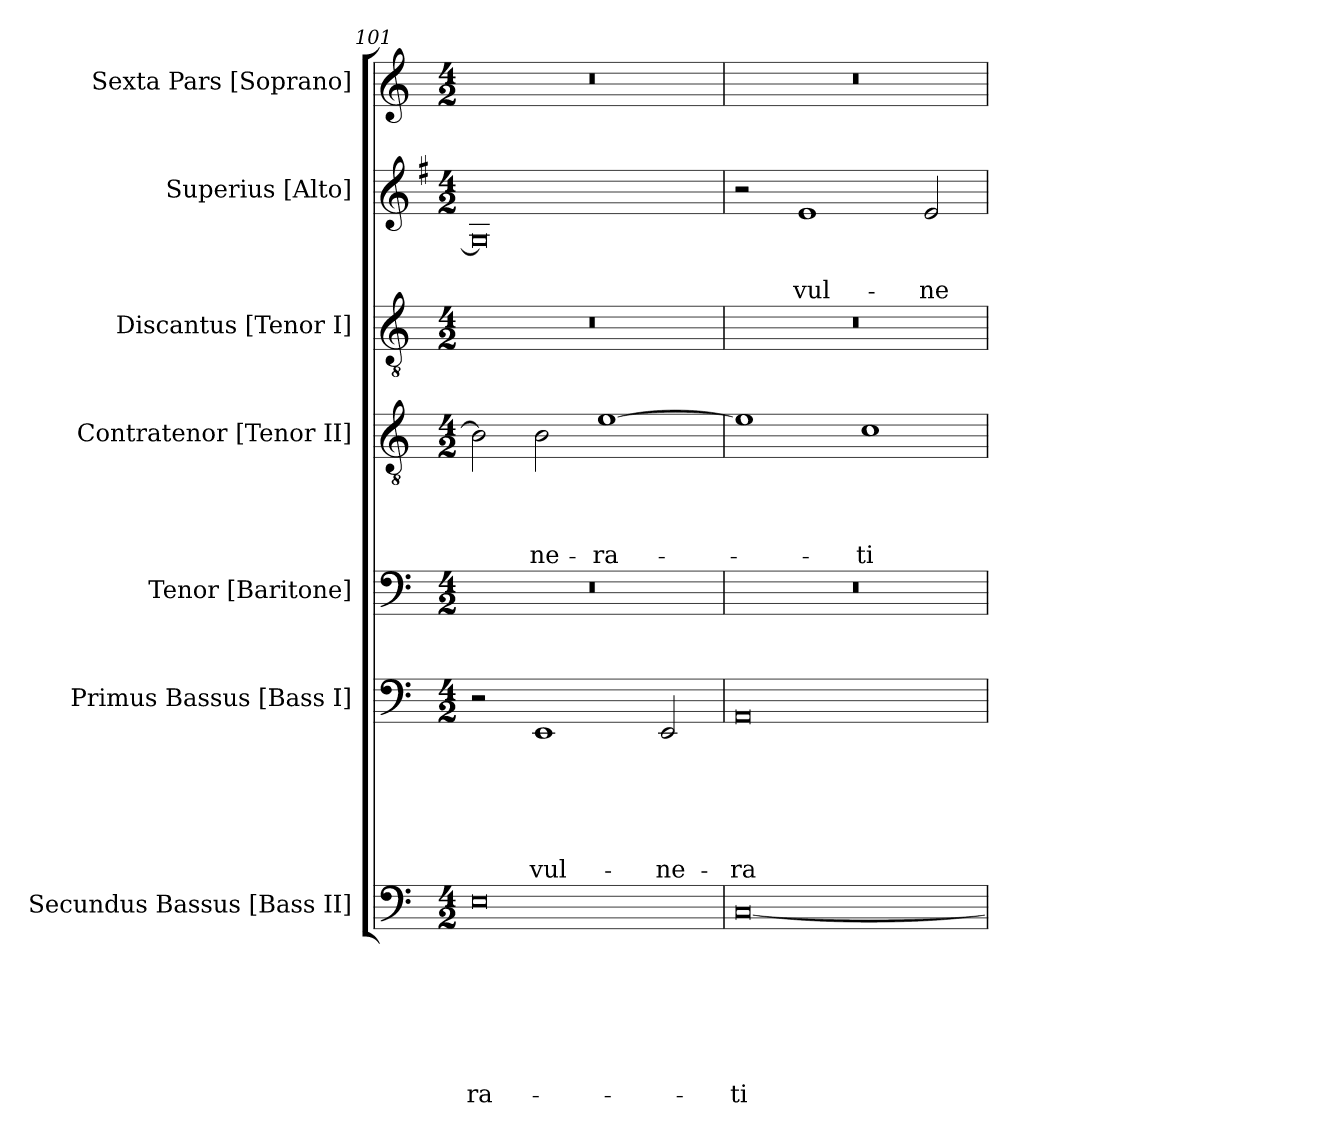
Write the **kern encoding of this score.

**kern	**text	**text	**text	**text	**text	**text	**text	**kern	**text	**text	**text	**text	**text	**text	**kern	**kern	**text	**text	**text	**text	**kern	**kern	**text	**text	**kern
*part7	*part7	*part7	*part7	*part7	*part7	*part7	*part7	*part6	*part6	*part6	*part6	*part6	*part6	*part6	*part5	*part4	*part4	*part4	*part4	*part4	*part3	*part2	*part2	*part2	*part1
*staff7	*staff7	*staff7	*staff7	*staff7	*staff7	*staff7	*staff7	*staff6	*staff6	*staff6	*staff6	*staff6	*staff6	*staff6	*staff5	*staff4	*staff4	*staff4	*staff4	*staff4	*staff3	*staff2	*staff2	*staff2	*staff1
*I"Secundus Bassus [Bass II]	*	*	*	*	*	*	*	*I"Primus Bassus [Bass I]	*	*	*	*	*	*	*I"Tenor [Baritone]	*I"Contratenor [Tenor II]	*	*	*	*	*I"Discantus [Tenor I]	*I"Superius [Alto]	*	*	*I"Sexta Pars [Soprano]
*I'B II	*	*	*	*	*	*	*	*I'B I	*	*	*	*	*	*	*I'Bar	*I'T II	*	*	*	*	*I'T I	*I'A	*	*	*I'S
*clefF4	*	*	*	*	*	*	*	*clefF4	*	*	*	*	*	*	*clefF4	*clefGv2	*	*	*	*	*clefGv2	*clefG2	*	*	*clefG2
*k[]	*	*	*	*	*	*	*	*k[]	*	*	*	*	*	*	*k[]	*k[]	*	*	*	*	*k[]	*k[f#]	*	*	*k[]
*C:	*	*	*	*	*	*	*	*C:	*	*	*	*	*	*	*C:	*C:	*	*	*	*	*C:	*G:	*	*	*C:
*M4/2	*	*	*	*	*	*	*	*M4/2	*	*	*	*	*	*	*M4/2	*M4/2	*	*	*	*	*M4/2	*M4/2	*	*	*M4/2
=101	=101	=101	=101	=101	=101	=101	=101	=101	=101	=101	=101	=101	=101	=101	=101	=101	=101	=101	=101	=101	=101	=101	=101	=101	=101
!	!	!	!	!	!	!	!LO:LY:b:rj	!	!	!	!	!	!	!	!	!	!	!	!	!	!	!	!	!	!
0E	.	.	.	.	.	.	-ra-	2r	.	.	.	.	.	.	0r	2B\]	.	.	.	.	0r	0G#]	.	.	0r
!	!	!	!	!	!	!	!	!	!	!	!	!	!	!LO:LY:b	!	!	!	!	!	!LO:LY:b	!	!	!	!	!
.	.	.	.	.	.	.	.	1EE	.	.	.	.	.	vul-	.	2B\	.	.	.	-ne-	.	.	.	.	.
!	!	!	!	!	!	!	!	!	!	!	!	!	!	!	!	!	!	!	!	!LO:LY:b	!	!	!	!	!
.	.	.	.	.	.	.	.	.	.	.	.	.	.	.	.	[>1e	.	.	.	-ra-	.	.	.	.	.
!	!	!	!	!	!	!	!	!	!	!	!	!	!	!LO:LY:b	!	!	!	!	!	!	!	!	!	!	!
.	.	.	.	.	.	.	.	2EE/	.	.	.	.	.	-ne-	.	.	.	.	.	.	.	.	.	.	.
=102	=102	=102	=102	=102	=102	=102	=102	=102	=102	=102	=102	=102	=102	=102	=102	=102	=102	=102	=102	=102	=102	=102	=102	=102	=102
!	!	!	!	!	!	!	!LO:LY:b:rj	!	!	!	!	!	!	!LO:LY:b	!	!	!	!	!	!	!	!	!	!	!
[<0C	.	.	.	.	.	.	-ti	0AA	.	.	.	.	.	-ra-	0r	1e]	.	.	.	.	0r	2r	.	.	0r
!	!	!	!	!	!	!	!	!	!	!	!	!	!	!	!	!	!	!	!	!	!	!	!	!LO:LY:b	!
.	.	.	.	.	.	.	.	.	.	.	.	.	.	.	.	.	.	.	.	.	.	1e	.	vul-	.
!	!	!	!	!	!	!	!	!	!	!	!	!	!	!	!	!	!	!	!	!LO:LY:b	!	!	!	!	!
.	.	.	.	.	.	.	.	.	.	.	.	.	.	.	.	1c	.	.	.	-ti	.	.	.	.	.
!	!	!	!	!	!	!	!	!	!	!	!	!	!	!	!	!	!	!	!	!	!	!	!	!LO:LY:b	!
.	.	.	.	.	.	.	.	.	.	.	.	.	.	.	.	.	.	.	.	.	.	2e/	.	-ne-	.
=	=	=	=	=	=	=	=	=	=	=	=	=	=	=	=	=	=	=	=	=	=	=	=	=	=
*-	*-	*-	*-	*-	*-	*-	*-	*-	*-	*-	*-	*-	*-	*-	*-	*-	*-	*-	*-	*-	*-	*-	*-	*-	*-
